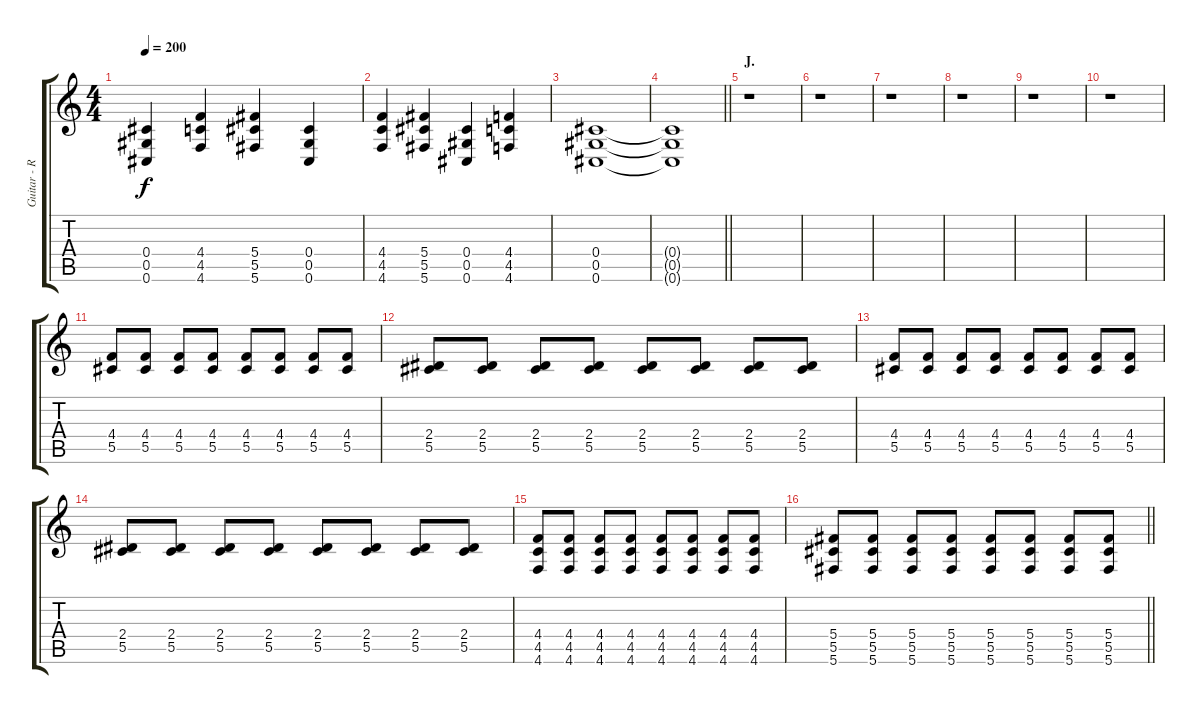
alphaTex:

\track ("Guitar - Right" "Guitar - R") {instrument distortionguitar}
\staff {score tabs}
\tuning (Eb4 Bb3 Gb3 Db3 Ab2 Db2) {hide}
\ts (4 4)
\tempo 200
\clef g2
\ks c
(0.4 0.5 0.6).4{dy f} (4.4 4.5 4.6).4 (5.4 5.5 5.6).4 (0.4 0.5 0.6).4 |
(4.4 4.5 4.6).4 (5.4 5.5 5.6).4 (0.4 0.5 0.6).4 (4.4 4.5 4.6).4 |
(0.4 0.5 0.6).1 |
\barLineRight lightlight
(0.4{t} 0.5{t} 0.6{t}).1 |
\section ("" "J.")
r.1{volume 12 instrument electricguitarjazz} |
r.1 |
r.1 |
r.1 |
r.1 |
r.1 |
(4.4 5.5).8 (4.4 5.5).8 (4.4 5.5).8 (4.4 5.5).8 (4.4 5.5).8 (4.4 5.5).8 (4.4 5.5).8 (4.4 5.5).8 |
(2.4 5.5).8 (2.4 5.5).8 (2.4 5.5).8 (2.4 5.5).8 (2.4 5.5).8 (2.4 5.5).8 (2.4 5.5).8 (2.4 5.5).8 |
(4.4 5.5).8 (4.4 5.5).8 (4.4 5.5).8 (4.4 5.5).8 (4.4 5.5).8 (4.4 5.5).8 (4.4 5.5).8 (4.4 5.5).8 |
(2.4 5.5).8 (2.4 5.5).8 (2.4 5.5).8 (2.4 5.5).8 (2.4 5.5).8 (2.4 5.5).8 (2.4 5.5).8 (2.4 5.5).8 |
(4.4 4.5 4.6).8{volume 14 instrument distortionguitar} (4.4 4.5 4.6).8 (4.4 4.5 4.6).8 (4.4 4.5 4.6).8 (4.4 4.5 4.6).8 (4.4 4.5 4.6).8 (4.4 4.5 4.6).8 (4.4 4.5 4.6).8 |
\barLineRight lightlight
(5.4 5.5 5.6).8 (5.4 5.5 5.6).8 (5.4 5.5 5.6).8 (5.4 5.5 5.6).8 (5.4 5.5 5.6).8 (5.4 5.5 5.6).8 (5.4 5.5 5.6).8 (5.4 5.5 5.6).8
